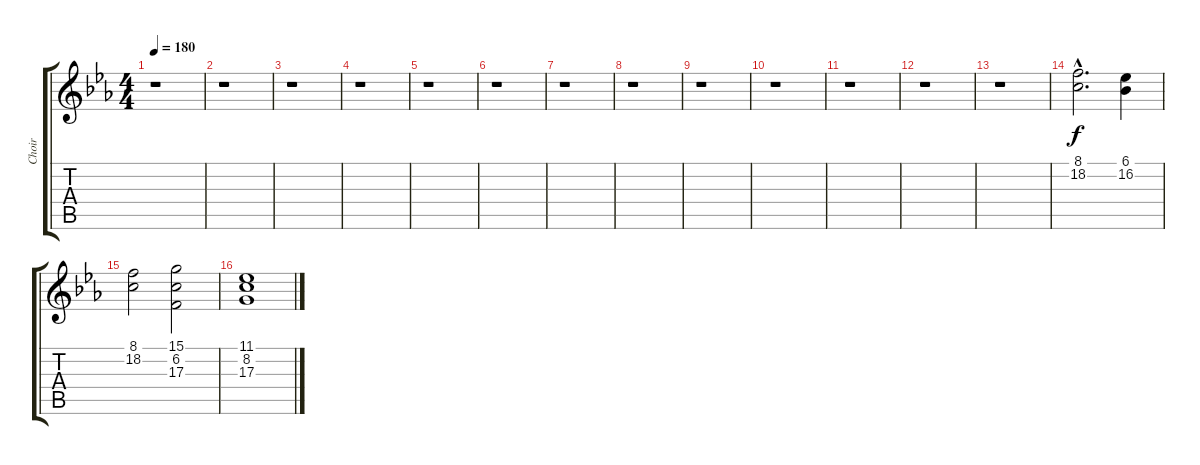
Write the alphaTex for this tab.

\track ("Choir" "Choir") {instrument choiraahs}
\staff {score tabs}
\tuning (E4 B3 G3 D3 A2 E2) {hide}
\ts (4 4)
\tempo 180
\clef g2
\ks eb
r.1{dy f} |
r.1 |
r.1 |
r.1 |
r.1 |
r.1 |
r.1 |
r.1 |
r.1 |
r.1 |
r.1 |
r.1 |
r.1 |
(8.1{hac} 18.2{hac}).2{d} (6.1 16.2).4 |
(8.1 18.2).2 (15.1 6.2 17.3).2 |
(11.1 8.2 17.3).1
